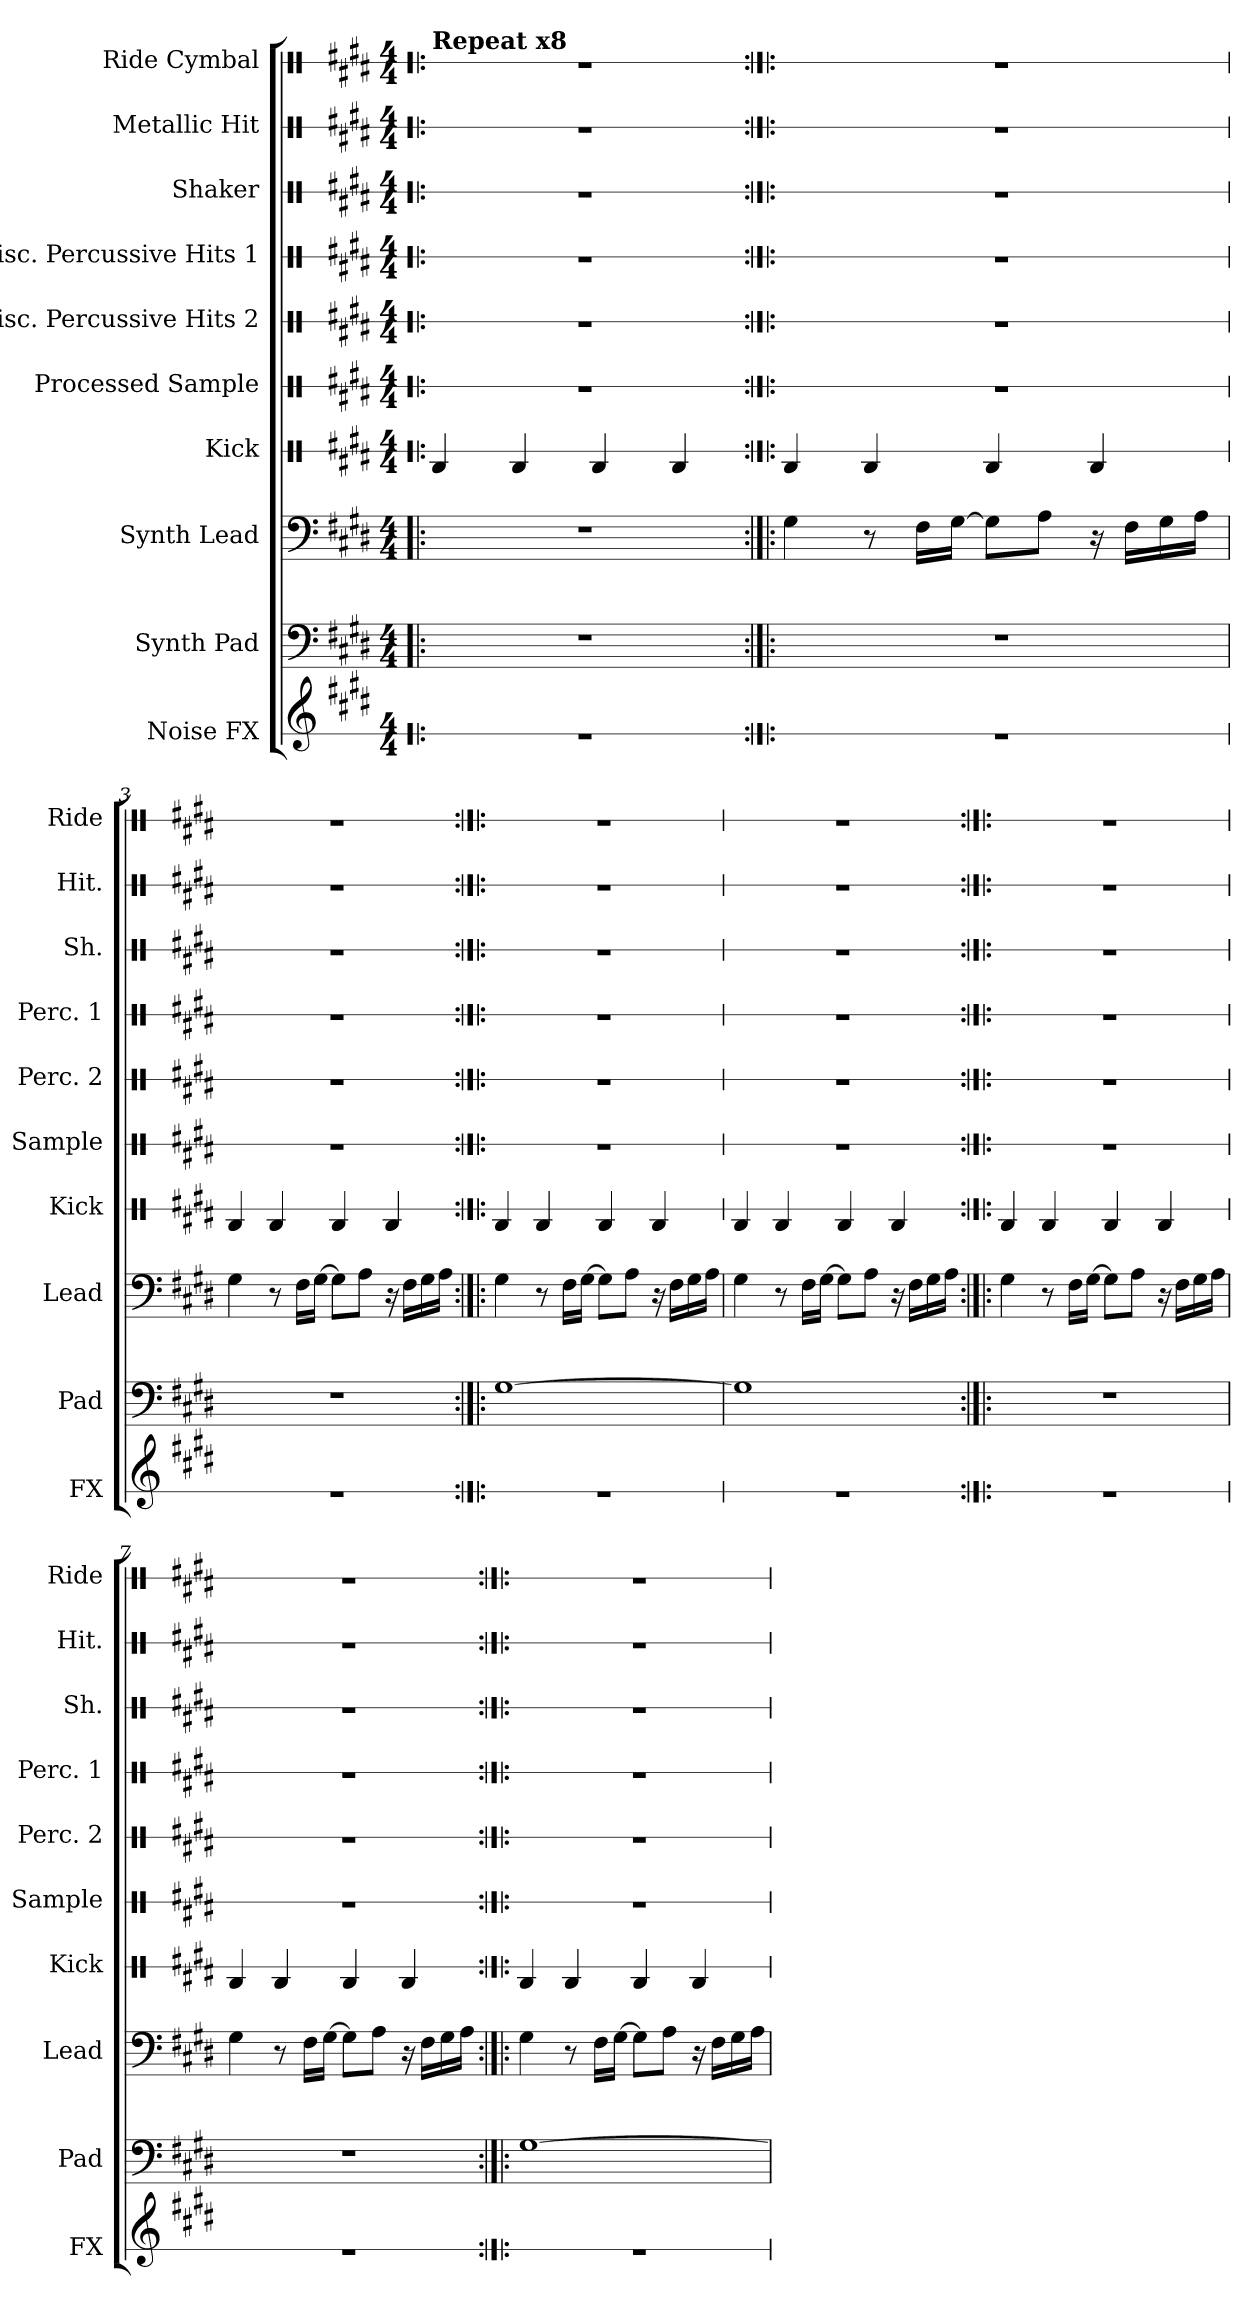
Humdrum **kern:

**kern	**kern	**kern	**kern	**kern	**kern	**kern	**kern	**kern	**kern
*part10	*part9	*part8	*part7	*part6	*part5	*part4	*part3	*part2	*part1
*staff10	*staff9	*staff8	*staff7	*staff6	*staff5	*staff4	*staff3	*staff2	*staff1
*I"Noise FX	*I"Synth Pad	*I"Synth Lead	*I"Kick	*I"Processed Sample	*I"Misc. Percussive Hits 2	*I"Misc. Percussive Hits 1	*I"Shaker	*I"Metallic Hit	*I"Ride Cymbal
*I'FX	*I'Pad	*I'Lead	*I'Kick	*I'Sample	*I'Perc. 2	*I'Perc. 1	*I'Sh.	*I'Hit.	*I'Ride
*stria1	*	*	*stria1	*stria1	*stria1	*stria1	*stria1	*stria1	*stria1
*clefG2	*clefF4	*clefF4	*clefX	*clefX	*clefX	*clefX	*clefX	*clefX	*clefX
*k[f#c#g#d#]	*k[f#c#g#d#]	*k[f#c#g#d#]	*k[f#c#g#d#]	*k[f#c#g#d#]	*k[f#c#g#d#]	*k[f#c#g#d#]	*k[f#c#g#d#]	*k[f#c#g#d#]	*k[f#c#g#d#]
*E:	*E:	*E:	*E:	*E:	*E:	*E:	*E:	*E:	*E:
*M4/4	*M4/4	*M4/4	*M4/4	*M4/4	*M4/4	*M4/4	*M4/4	*M4/4	*M4/4
*MM125	*MM125	*MM125	*MM125	*MM125	*MM125	*MM125	*MM125	*MM125	*MM125
=1!|:	=1!|:	=1!|:	=1!|:	=1!|:	=1!|:	=1!|:	=1!|:	=1!|:	=1!|:
!	!	!	!	!	!	!	!	!	!LO:TX:a:B:t=Repeat x8
1r	1r	1r	4RB/	1r	1r	1r	1r	1r	1r
.	.	.	4RB/	.	.	.	.	.	.
.	.	.	4RB/	.	.	.	.	.	.
.	.	.	4RB/	.	.	.	.	.	.
=2:|!|:	=2:|!|:	=2:|!|:	=2:|!|:	=2:|!|:	=2:|!|:	=2:|!|:	=2:|!|:	=2:|!|:	=2:|!|:
1r	1r	4G#\	4RB/	1r	1r	1r	1r	1r	1r
.	.	8r	4RB/	.	.	.	.	.	.
.	.	16F#\LL	.	.	.	.	.	.	.
.	.	[16G#\JJ	.	.	.	.	.	.	.
.	.	8G#\L]	4RB/	.	.	.	.	.	.
.	.	8A\J	.	.	.	.	.	.	.
.	.	16r	4RB/	.	.	.	.	.	.
.	.	16F#\LL	.	.	.	.	.	.	.
.	.	16G#\	.	.	.	.	.	.	.
.	.	16A\JJ	.	.	.	.	.	.	.
=3	=3	=3	=3	=3	=3	=3	=3	=3	=3
1r	1r	4G#\	4RB/	1r	1r	1r	1r	1r	1r
.	.	8r	4RB/	.	.	.	.	.	.
.	.	16F#\LL	.	.	.	.	.	.	.
.	.	[16G#\JJ	.	.	.	.	.	.	.
.	.	8G#\L]	4RB/	.	.	.	.	.	.
.	.	8A\J	.	.	.	.	.	.	.
.	.	16r	4RB/	.	.	.	.	.	.
.	.	16F#\LL	.	.	.	.	.	.	.
.	.	16G#\	.	.	.	.	.	.	.
.	.	16A\JJ	.	.	.	.	.	.	.
=4:|!|:	=4:|!|:	=4:|!|:	=4:|!|:	=4:|!|:	=4:|!|:	=4:|!|:	=4:|!|:	=4:|!|:	=4:|!|:
1r	[1G#	4G#\	4RB/	1r	1r	1r	1r	1r	1r
.	.	8r	4RB/	.	.	.	.	.	.
.	.	16F#\LL	.	.	.	.	.	.	.
.	.	[16G#\JJ	.	.	.	.	.	.	.
.	.	8G#\L]	4RB/	.	.	.	.	.	.
.	.	8A\J	.	.	.	.	.	.	.
.	.	16r	4RB/	.	.	.	.	.	.
.	.	16F#\LL	.	.	.	.	.	.	.
.	.	16G#\	.	.	.	.	.	.	.
.	.	16A\JJ	.	.	.	.	.	.	.
=5	=5	=5	=5	=5	=5	=5	=5	=5	=5
1r	1G#]	4G#\	4RB/	1r	1r	1r	1r	1r	1r
.	.	8r	4RB/	.	.	.	.	.	.
.	.	16F#\LL	.	.	.	.	.	.	.
.	.	[16G#\JJ	.	.	.	.	.	.	.
.	.	8G#\L]	4RB/	.	.	.	.	.	.
.	.	8A\J	.	.	.	.	.	.	.
.	.	16r	4RB/	.	.	.	.	.	.
.	.	16F#\LL	.	.	.	.	.	.	.
.	.	16G#\	.	.	.	.	.	.	.
.	.	16A\JJ	.	.	.	.	.	.	.
=6:|!|:	=6:|!|:	=6:|!|:	=6:|!|:	=6:|!|:	=6:|!|:	=6:|!|:	=6:|!|:	=6:|!|:	=6:|!|:
1r	1r	4G#\	4RB/	1r	1r	1r	1r	1r	1r
.	.	8r	4RB/	.	.	.	.	.	.
.	.	16F#\LL	.	.	.	.	.	.	.
.	.	[16G#\JJ	.	.	.	.	.	.	.
.	.	8G#\L]	4RB/	.	.	.	.	.	.
.	.	8A\J	.	.	.	.	.	.	.
.	.	16r	4RB/	.	.	.	.	.	.
.	.	16F#\LL	.	.	.	.	.	.	.
.	.	16G#\	.	.	.	.	.	.	.
.	.	16A\JJ	.	.	.	.	.	.	.
!!LO:LB:g=z
=7	=7	=7	=7	=7	=7	=7	=7	=7	=7
1r	1r	4G#\	4RB/	1r	1r	1r	1r	1r	1r
.	.	8r	4RB/	.	.	.	.	.	.
.	.	16F#\LL	.	.	.	.	.	.	.
.	.	[16G#\JJ	.	.	.	.	.	.	.
.	.	8G#\L]	4RB/	.	.	.	.	.	.
.	.	8A\J	.	.	.	.	.	.	.
.	.	16r	4RB/	.	.	.	.	.	.
.	.	16F#\LL	.	.	.	.	.	.	.
.	.	16G#\	.	.	.	.	.	.	.
.	.	16A\JJ	.	.	.	.	.	.	.
=8:|!|:	=8:|!|:	=8:|!|:	=8:|!|:	=8:|!|:	=8:|!|:	=8:|!|:	=8:|!|:	=8:|!|:	=8:|!|:
1r	[1G#	4G#\	4RB/	1r	1r	1r	1r	1r	1r
.	.	8r	4RB/	.	.	.	.	.	.
.	.	16F#\LL	.	.	.	.	.	.	.
.	.	[16G#\JJ	.	.	.	.	.	.	.
.	.	8G#\L]	4RB/	.	.	.	.	.	.
.	.	8A\J	.	.	.	.	.	.	.
.	.	16r	4RB/	.	.	.	.	.	.
.	.	16F#\LL	.	.	.	.	.	.	.
.	.	16G#\	.	.	.	.	.	.	.
.	.	16A\JJ	.	.	.	.	.	.	.
=	=	=	=	=	=	=	=	=	=
*-	*-	*-	*-	*-	*-	*-	*-	*-	*-
